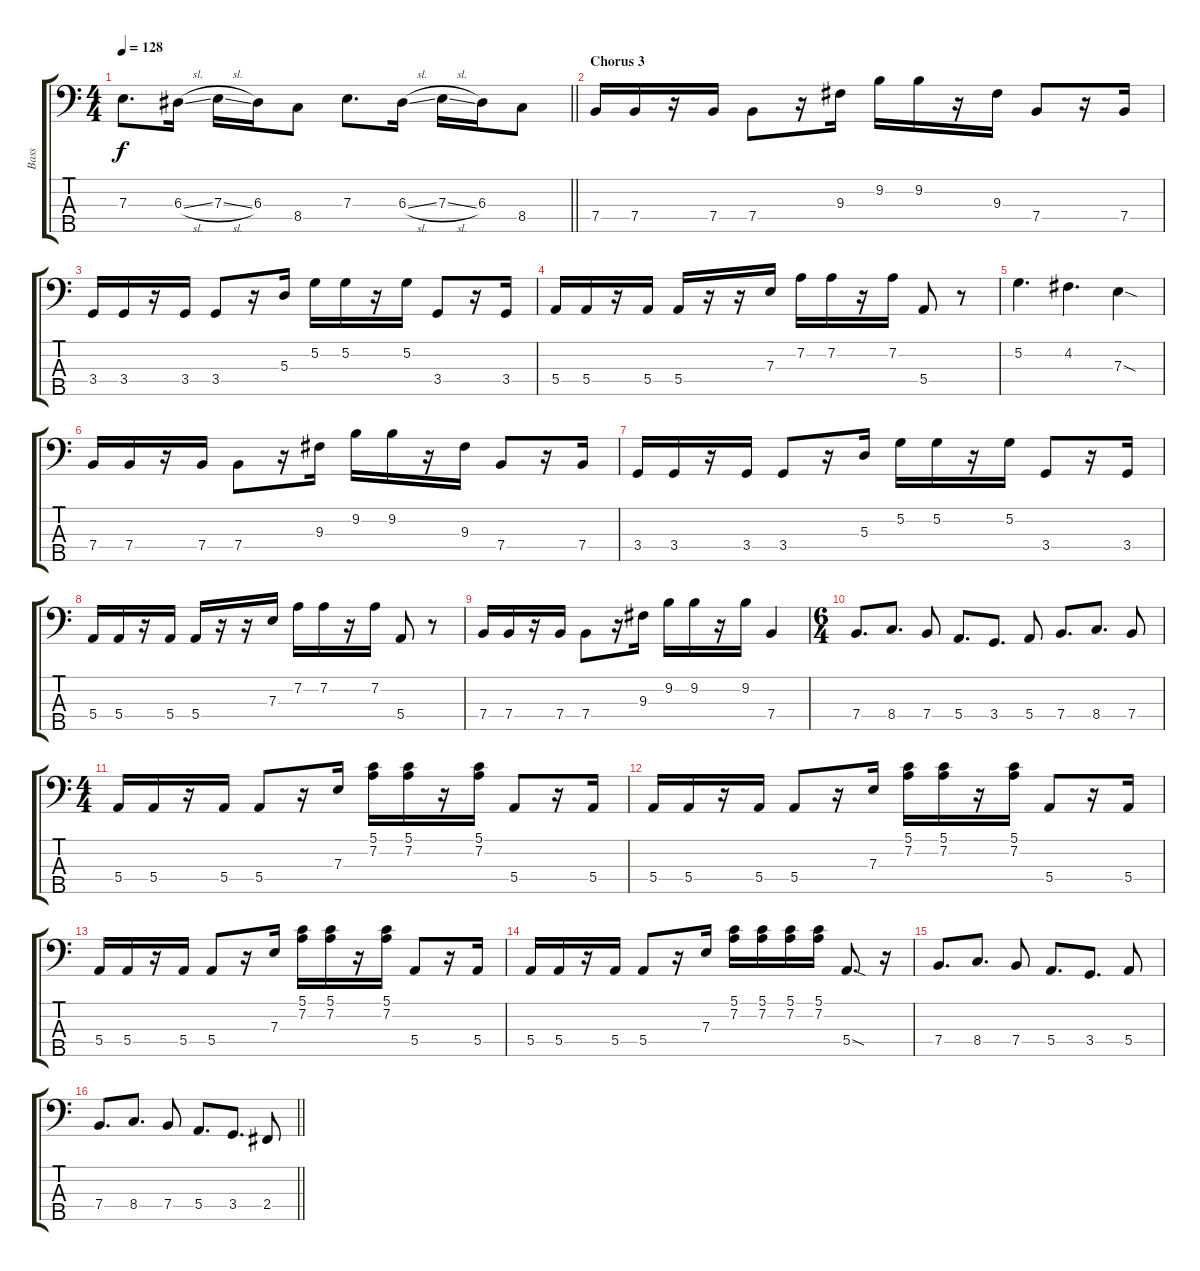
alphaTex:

\track ("Bass" "Bass") {instrument electricbassfinger}
\staff {score tabs}
\tuning (G2 D2 A1 E1 B0) {hide}
\ts (4 4)
\tempo 128
\clef f4
\barLineRight lightlight
\ks c
7.3.8{d dy f} 6.3{sl}.16 7.3{sl}.16 6.3.16 8.4.8 7.3.8{d} 6.3{sl}.16 7.3{sl}.16 6.3.16 8.4.8 |
\section ("" "Chorus 3")
7.4.16 7.4.16 r.16 7.4.16 7.4.8 r.16 9.3.16 9.2.16 9.2.16 r.16 9.3.16 7.4.8 r.16 7.4.16 |
3.4.16 3.4.16 r.16 3.4.16 3.4.8 r.16 5.3.16 5.2.16 5.2.16 r.16 5.2.16 3.4.8 r.16 3.4.16 |
5.4.16 5.4.16 r.16 5.4.16 5.4.16 r.16 r.16 7.3.16 7.2.16 7.2.16 r.16 7.2.16 5.4.8 r.8 |
5.2.4{d} 4.2.4{d} 7.3{sod}.4 |
7.4.16 7.4.16 r.16 7.4.16 7.4.8 r.16 9.3.16 9.2.16 9.2.16 r.16 9.3.16 7.4.8 r.16 7.4.16 |
3.4.16 3.4.16 r.16 3.4.16 3.4.8 r.16 5.3.16 5.2.16 5.2.16 r.16 5.2.16 3.4.8 r.16 3.4.16 |
5.4.16 5.4.16 r.16 5.4.16 5.4.16 r.16 r.16 7.3.16 7.2.16 7.2.16 r.16 7.2.16 5.4.8 r.8 |
7.4.16 7.4.16 r.16 7.4.16 7.4.8 r.16 9.3.16 9.2.16 9.2.16 r.16 9.2.16 7.4.4 |
\ts (6 4)
7.4.8{d} 8.4.8{d} 7.4.8 5.4.8{d} 3.4.8{d} 5.4.8 7.4.8{d} 8.4.8{d} 7.4.8 |
\ts (4 4)
5.4.16 5.4.16 r.16 5.4.16 5.4.8 r.16 7.3.16 (5.1 7.2).16 (5.1 7.2).16 r.16 (5.1 7.2).16 5.4.8 r.16 5.4.16 |
5.4.16 5.4.16 r.16 5.4.16 5.4.8 r.16 7.3.16 (5.1 7.2).16 (5.1 7.2).16 r.16 (5.1 7.2).16 5.4.8 r.16 5.4.16 |
5.4.16 5.4.16 r.16 5.4.16 5.4.8 r.16 7.3.16 (5.1 7.2).16 (5.1 7.2).16 r.16 (5.1 7.2).16 5.4.8 r.16 5.4.16 |
5.4.16 5.4.16 r.16 5.4.16 5.4.8 r.16 7.3.16 (5.1 7.2).16 (5.1 7.2).16 (5.1 7.2).16 (5.1 7.2).16 5.4{sod}.8{d} r.16 |
7.4.8{d} 8.4.8{d} 7.4.8 5.4.8{d} 3.4.8{d} 5.4.8 |
\barLineRight lightlight
7.4.8{d} 8.4.8{d} 7.4.8 5.4.8{d} 3.4.8{d} 2.4.8
